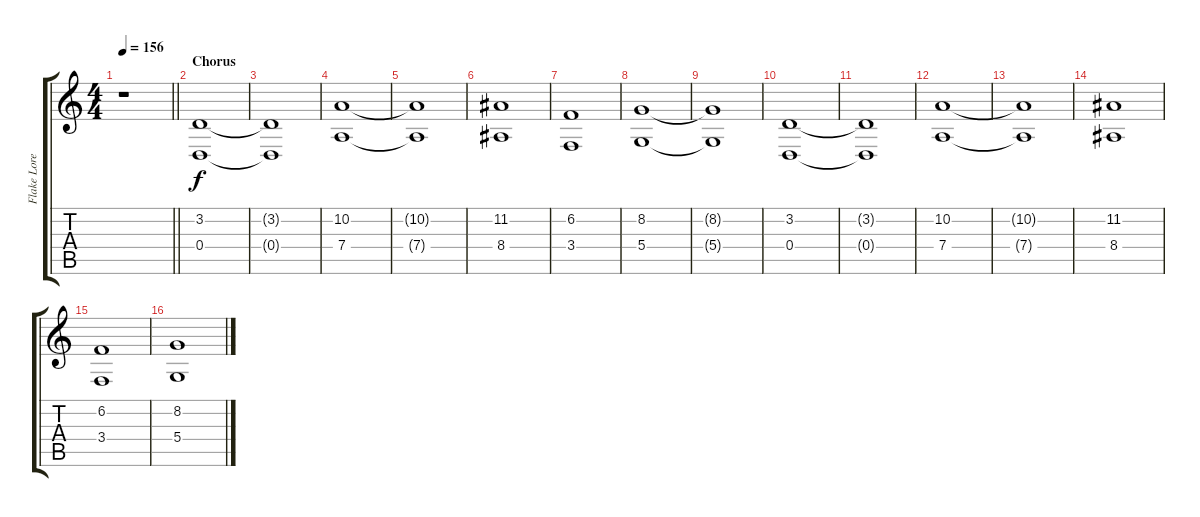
\track ("Flake Lorenz" "Flake Lore") {instrument stringensemble2}
\staff {score tabs}
\tuning (E4 B3 G3 D3 A2 D2) {hide}
\ts (4 4)
\tempo 156
\clef g2
\barLineRight lightlight
\ks c
r.1{dy f} |
\section ("" "Chorus")
(3.2 0.4).1{volume 13} |
(3.2{t} 0.4{t}).1 |
(10.2 7.4).1 |
(10.2{t} 7.4{t}).1 |
(11.2 8.4).1 |
(6.2 3.4).1 |
(8.2 5.4).1 |
(8.2{t} 5.4{t}).1 |
(3.2 0.4).1 |
(3.2{t} 0.4{t}).1 |
(10.2 7.4).1 |
(10.2{t} 7.4{t}).1 |
(11.2 8.4).1 |
(6.2 3.4).1 |
(8.2 5.4).1
